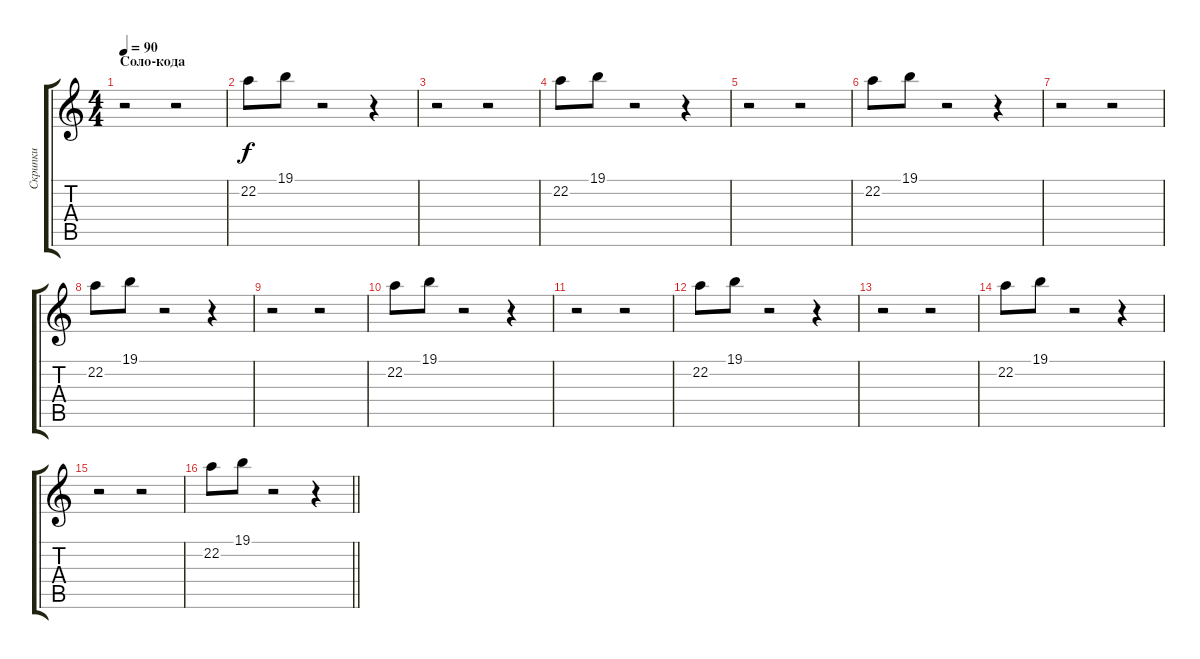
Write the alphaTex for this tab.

\track ("Скрипки" "Скрипки") {instrument tremolostrings}
\staff {score tabs}
\tuning (E4 B3 G3 D3 A2 E2) {hide}
\ts (4 4)
\section ("" "Соло-кода")
\tempo 90
\clef g2
\ks c
r.2{dy f} r.2 |
22.2.8 19.1.8 r.2 r.4 |
r.2 r.2 |
22.2.8 19.1.8 r.2 r.4 |
r.2 r.2 |
22.2.8 19.1.8 r.2 r.4 |
r.2 r.2 |
22.2.8 19.1.8 r.2 r.4 |
r.2 r.2 |
22.2.8 19.1.8 r.2 r.4 |
r.2 r.2 |
22.2.8 19.1.8 r.2 r.4 |
r.2 r.2 |
22.2.8 19.1.8 r.2 r.4 |
r.2 r.2 |
\barLineRight lightlight
22.2.8 19.1.8 r.2 r.4
